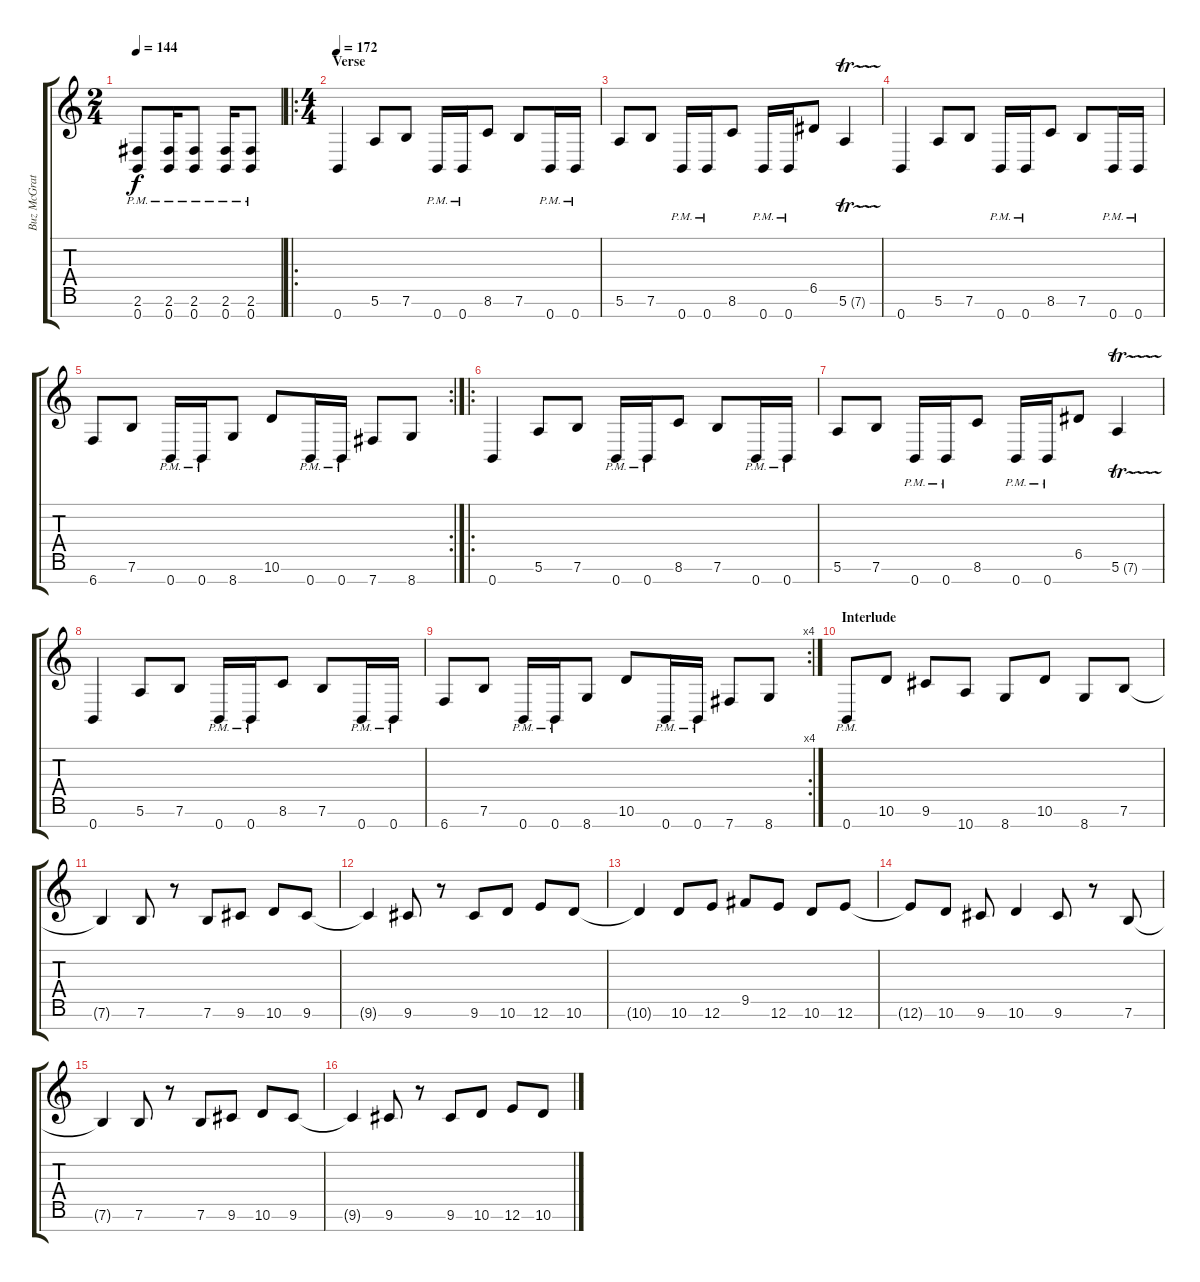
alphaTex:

\track ("Buz McGrath" "Buz McGrat") {instrument distortionguitar}
\staff {score tabs}
\tuning (E4 B3 G3 D3 A2 E2 B1) {hide}
\ts (2 4)
\tempo 144
\clef g2
\ks c
(2.6{pm} 0.7{pm}).8{dy f} (2.6{pm} 0.7{pm}).16 (2.6{pm} 0.7{pm}).8 (2.6{pm} 0.7{pm}).16 (2.6{pm} 0.7{pm}).8 |
\ro
\ts (4 4)
\section ("" "Verse")
\tempo 172
0.7.4 5.6.8 7.6.8 0.7{pm}.16 0.7{pm}.16 8.6.8 7.6.8 0.7{pm}.16 0.7{pm}.16 |
5.6.8 7.6.8 0.7{pm}.16 0.7{pm}.16 8.6.8 0.7{pm}.16 0.7{pm}.16 6.5.8 5.6{tr (7 16)}.4 |
0.7.4 5.6.8 7.6.8 0.7{pm}.16 0.7{pm}.16 8.6.8 7.6.8 0.7{pm}.16 0.7{pm}.16 |
\rc 2
6.7.8 7.6.8 0.7{pm}.16 0.7{pm}.16 8.7.8 10.6.8 0.7{pm}.16 0.7{pm}.16 7.7.8 8.7.8 |
\ro
0.7.4 5.6.8 7.6.8 0.7{pm}.16 0.7{pm}.16 8.6.8 7.6.8 0.7{pm}.16 0.7{pm}.16 |
5.6.8 7.6.8 0.7{pm}.16 0.7{pm}.16 8.6.8 0.7{pm}.16 0.7{pm}.16 6.5.8 5.6{tr (7 16)}.4 |
0.7.4 5.6.8 7.6.8 0.7{pm}.16 0.7{pm}.16 8.6.8 7.6.8 0.7{pm}.16 0.7{pm}.16 |
\rc 4
6.7.8 7.6.8 0.7{pm}.16 0.7{pm}.16 8.7.8 10.6.8 0.7{pm}.16 0.7{pm}.16 7.7.8 8.7.8 |
\section ("" "Interlude")
0.7{pm}.8{instrument overdrivenguitar} 10.6.8 9.6.8 10.7.8 8.7.8 10.6.8 8.7.8 7.6.8 |
7.6{t}.4 7.6.8 r.8 7.6.8 9.6.8 10.6.8 9.6.8 |
9.6{t}.4 9.6.8 r.8 9.6.8 10.6.8 12.6.8 10.6.8 |
10.6{t}.4 10.6.8 12.6.8 9.5.8 12.6.8 10.6.8 12.6.8 |
12.6{t}.8 10.6.8 9.6.8 10.6.4 9.6.8 r.8 7.6.8 |
7.6{t}.4 7.6.8 r.8 7.6.8 9.6.8 10.6.8 9.6.8 |
9.6{t}.4 9.6.8 r.8 9.6.8 10.6.8 12.6.8 10.6.8
